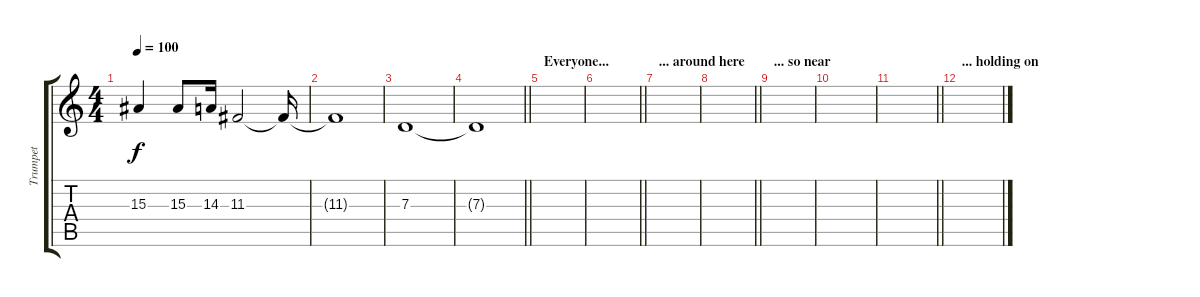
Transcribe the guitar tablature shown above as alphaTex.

\track ("Trumpet" "Trumpet") {instrument trumpet}
\staff {score tabs}
\tuning (E4 B3 G3 D3 A2 E2) {hide}
\ts (4 4)
\tempo 100
\clef g2
\ks c
15.3{t}.4{dy f} 15.3.8 14.3.16 11.3.2 11.3{t}.16 |
11.3{t}.1 |
7.3.1 |
\barLineRight lightlight
7.3{t}.1 |
\section ("" "Everyone...")
|
\barLineRight lightlight
|
\section ("" "... around here")
|
\barLineRight lightlight
|
\section ("" "... so near")
|
|
\barLineRight lightlight
|
\section ("" "... holding on")
